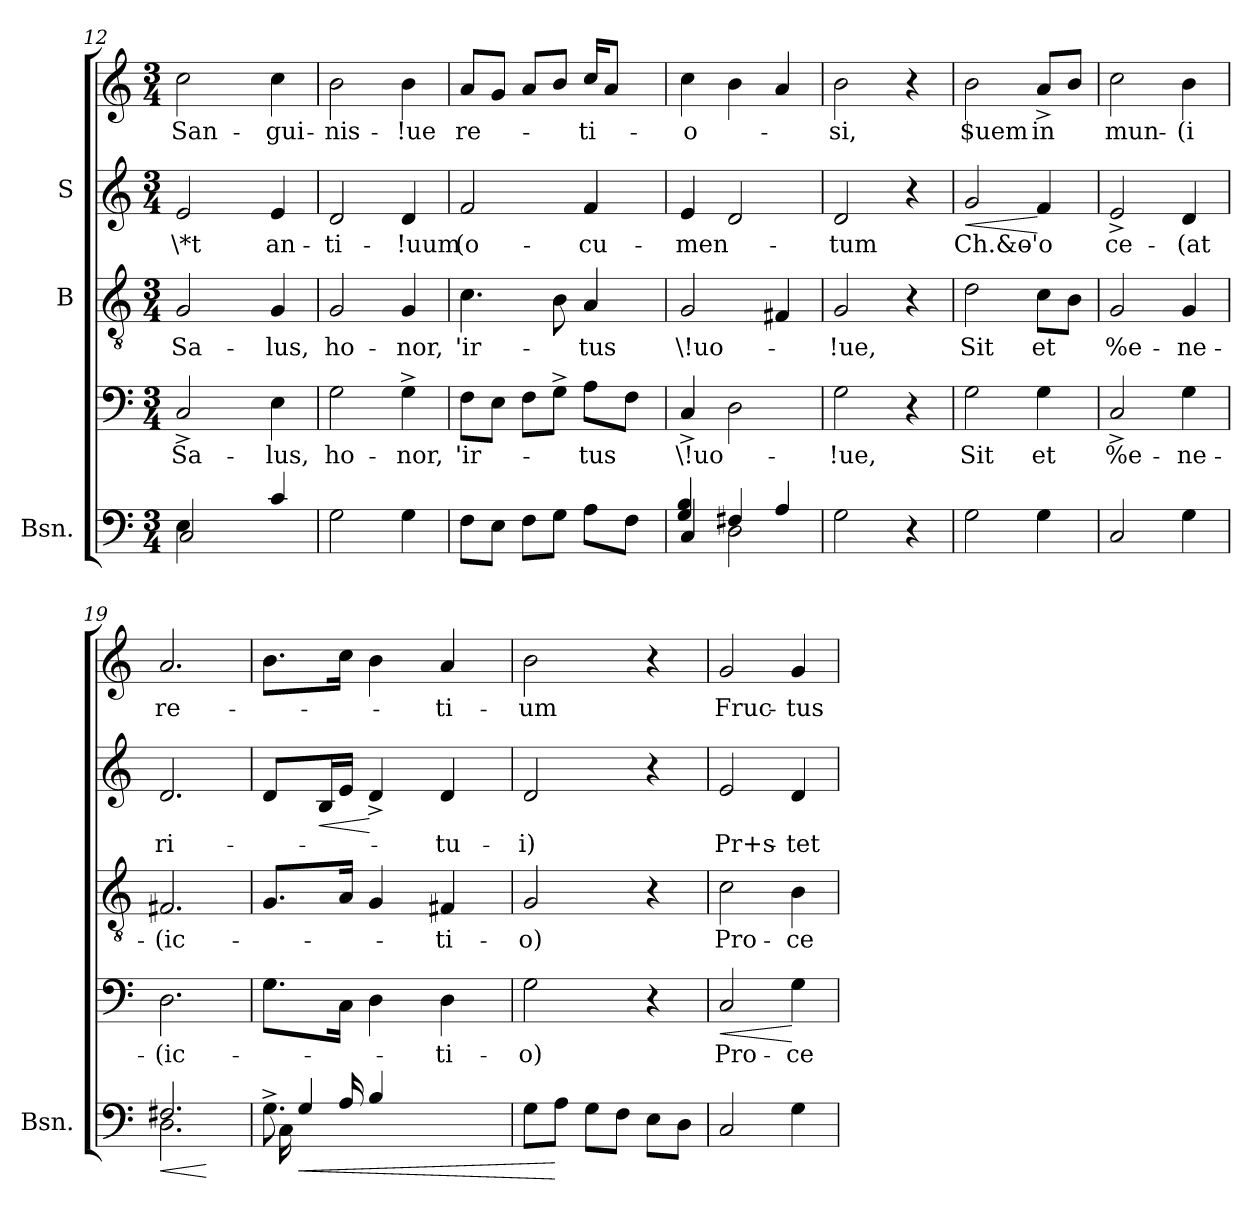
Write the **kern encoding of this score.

**kern	**dynam	**kern	**text	**dynam	**kern	**text	**kern	**text	**dynam	**kern	**text
*part5	*part5	*part4	*part4	*part4	*part3	*part3	*part2	*part2	*part2	*part1	*part1
*staff5	*staff5	*staff4	*staff4	*staff4	*staff3	*staff3	*staff2	*staff2	*staff2	*staff1	*staff1
*I"Bsn.	*	*	*	*	*I"B	*	*I"S	*	*	*	*
*I'Bsn.	*	*	*	*	*	*	*	*	*	*	*
*clefF4	*	*clefF4	*	*	*clefGv2	*	*clefG2	*	*	*clefG2	*
*k[]	*	*k[]	*	*	*k[]	*	*k[]	*	*	*k[]	*
*C:	*	*C:	*	*	*C:	*	*C:	*	*	*C:	*
*M3/4	*	*M3/4	*	*	*M3/4	*	*M3/4	*	*	*M3/4	*
=12	=12	=12	=12	=12	=12	=12	=12	=12	=12	=12	=12
*^	*	*	*	*	*	*	*	*	*	*	*
!	!	!	!	!LO:LY:a	!	!	!LO:LY:b	!	!LO:LY:b	!	!	!LO:LY:b
4E\	2C/	.	2C^</	Sa-	.	2G/	Sa-	2e/	\*t	.	2cc\	San-
2ryy	.	.	.	.	.	.	.	.	.	.	.	.
!	!	!	!	!LO:LY:a	!	!	!LO:LY:b	!	!LO:LY:b	!	!	!LO:LY:b
.	4c/	.	4E\	-lus,	.	4G/	-lus,	4e/	an-	.	4cc\	-gui-
=13	=13	=13	=13	=13	=13	=13	=13	=13	=13	=13	=13	=13
!	!	!	!	!LO:LY:a	!	!	!LO:LY:b	!	!LO:LY:b	!	!	!LO:LY:b
*v	*v	*	*	*	*	*	*	*	*	*	*	*
2G\	.	2G\	ho-	.	2G/	ho-	2d/	-ti-	.	2b\	-nis-
!	!	!	!LO:LY:a	!	!	!LO:LY:b	!	!LO:LY:b	!	!	!LO:LY:b
4G\	.	4G^>\	-nor,	.	4G/	-nor,	4d/	-!uum	.	4b\	-!ue
=14	=14	=14	=14	=14	=14	=14	=14	=14	=14	=14	=14
!	!	!	!LO:LY:a	!	!	!LO:LY:b	!	!LO:LY:b	!	!	!LO:LY:b
8F\L	.	8F\L	'ir-	.	4.c\	'ir-	2f/	(o-	.	8a/L	re-
8E\J	.	8E\J	.	.	.	.	.	.	.	8g/J	.
8F\L	.	8F\L	.	.	.	.	.	.	.	8a/L	.
8G\J	.	8G^>\J	.	.	8B\	.	.	.	.	8b/J	.
!	!	!	!LO:LY:a	!	!	!LO:LY:b	!	!LO:LY:b	!	!	!LO:LY:b:rj
8A\L	.	8A\L	-tus	.	4A/	-tus	4f/	-cu-	.	16cc/KL	-ti-
.	.	.	.	.	.	.	.	.	.	8a/J	.
8F\J	.	8F\J	.	.	.	.	.	.	.	.	.
.	.	.	.	.	.	.	.	.	.	16ryy	.
=15	=15	=15	=15	=15	=15	=15	=15	=15	=15	=15	=15
*^	*	*	*	*	*	*	*	*	*	*	*
*	*^	*	*	*	*	*	*	*	*	*	*	*
!	!	!	!	!	!LO:LY:a	!	!	!LO:LY:b	!	!LO:LY:b	!	!	!LO:LY:b:rj
4C/	4G/ 4B/	4ryy	.	4C^</	\!uo-	.	2G/	\!uo-	4e/	-men-	.	4cc\	-o-
2D\	4ryy	4F#X/	.	2D\	.	.	.	.	2d/	.	.	4b\	.
.	4A/	4ryy	.	.	.	.	4F#X/	.	.	.	.	4a/	.
=16	=16	=16	=16	=16	=16	=16	=16	=16	=16	=16	=16	=16	=16
!	!	!	!	!	!LO:LY:a	!	!	!LO:LY:b	!	!LO:LY:b	!	!	!LO:LY:b
*v	*v	*v	*	*	*	*	*	*	*	*	*	*	*
2G\	.	2G\	-!ue,	.	2G/	-!ue,	2d/	-tum	.	2b\	-si,
4r	.	4r	.	.	4r	.	4r	.	.	4r	.
!!LO:LB:g=z
=17	=17	=17	=17	=17	=17	=17	=17	=17	=17	=17	=17
!	!	!	!LO:LY:a	!	!	!LO:LY:b	!	!LO:LY:b:rj	!LO:HP:b	!	!LO:LY:b
2G\	.	2G\	Sit	.	2d\	Sit	2g/	Ch.&o-	<	2b\	$uem
!	!	!	!LO:LY:a	!	!	!LO:LY:b	!	!LO:LY:b	!	!	!LO:LY:b
4G\	.	4G\	et	.	8c\L	et	4f/	-'o	[	8a^</L	in
.	.	.	.	.	8B\J	.	.	.	.	8b/J	.
=18	=18	=18	=18	=18	=18	=18	=18	=18	=18	=18	=18
!	!	!	!LO:LY:a	!	!	!LO:LY:b	!	!LO:LY:b	!	!	!LO:LY:b
2C/	.	2C^</	%e-	.	2G/	%e-	2e^</	ce-	.	2cc\	mun-
!	!	!	!LO:LY:a	!	!	!LO:LY:b	!	!LO:LY:b	!	!	!LO:LY:b
4G\	.	4G\	-ne-	.	4G/	-ne-	4d/	-(at	.	4b\	-(i
=19	=19	=19	=19	=19	=19	=19	=19	=19	=19	=19	=19
!	!LO:HP:b	!	!LO:LY:a	!	!	!LO:LY:b	!	!LO:LY:b	!	!	!LO:LY:b
*^	*	*	*	*	*	*	*	*	*	*	*
2.F#X/	2.D\	<	2.D\	-(ic-	.	2.F#X/	-(ic-	2.d/	ri-	.	2.a/	re-
*v	*v	*	*	*	*	*	*	*	*	*	*	*
.	[	.	.	.	.	.	.	.	.	.	.
=20	=20	=20	=20	=20	=20	=20	=20	=20	=20	=20	=20
*^	*	*	*	*	*	*	*	*	*	*	*
*	*^	*	*	*	*	*	*	*	*	*	*	*
*	*	*^	*	*	*	*	*	*	*	*	*	*	*
8.G^<\	16C\	4ryy	16ryy	.	8.G\L	.	.	8.G/L	.	8d/L	.	.	8.b\L	.
!	!	!	!	!LO:HP:b	!	!	!	!	!	!	!	!	!	!
.	8ryy	.	4G/	<	.	.	.	.	.	.	.	.	.	.
!	!	!	!	!	!	!	!	!	!	!	!	!LO:HP:b	!	!
.	.	.	.	.	.	.	.	.	.	16B/L	.	<	.	.
4ryy	16A/	.	.	.	16C\Jk	.	.	16A/Jk	.	16e/JJ	.	.	16cc\Jk	.
.	4ryy	4B/	.	.	4D\	.	.	4G/	.	4d^</	.	[	4b\	.
.	.	.	4ryy	.	.	.	.	.	.	.	.	.	.	.
4ryy	.	.	.	.	.	.	.	.	.	.	.	.	.	.
!	!	!	!	!	!	!LO:LY:a	!	!	!LO:LY:b	!	!LO:LY:b	!	!	!LO:LY:b
.	4ryy	4ryy	.	.	4D\	-ti-	.	4F#X/	-ti-	4d/	-tu-	.	4a/	-ti-
.	.	.	8.ryy	.	.	.	.	.	.	.	.	.	.	.
16ryy	.	.	.	.	.	.	.	.	.	.	.	.	.	.
*v	*v	*v	*v	*	*	*	*	*	*	*	*	*	*	*
=21	=21	=21	=21	=21	=21	=21	=21	=21	=21	=21	=21
!	!	!	!LO:LY:a	!	!	!LO:LY:b	!	!LO:LY:b	!	!	!LO:LY:b
8G\L	.	2G\	-o)	.	2G/	-o)	2d/	-i)	.	2b\	-um
8A\J	[	.	.	.	.	.	.	.	.	.	.
8G\L	.	.	.	.	.	.	.	.	.	.	.
8F\J	.	.	.	.	.	.	.	.	.	.	.
8E\L	.	4r	.	.	4r	.	4r	.	.	4r	.
8D\J	.	.	.	.	.	.	.	.	.	.	.
=22	=22	=22	=22	=22	=22	=22	=22	=22	=22	=22	=22
!	!	!	!LO:LY:a	!LO:HP:b	!	!LO:LY:b	!	!LO:LY:b	!	!	!LO:LY:b
2C/	.	2C/	Pro-	<	2c\	Pro-	2e/	Pr+s-	.	2g/	Fruc-
!	!	!	!LO:LY:a	!	!	!LO:LY:b	!	!LO:LY:b	!	!	!LO:LY:b
4G\	.	4G\	-ce-	[	4B\	-ce-	4d/	-tet	.	4g/	-tus
=	=	=	=	=	=	=	=	=	=	=	=
*-	*-	*-	*-	*-	*-	*-	*-	*-	*-	*-	*-
